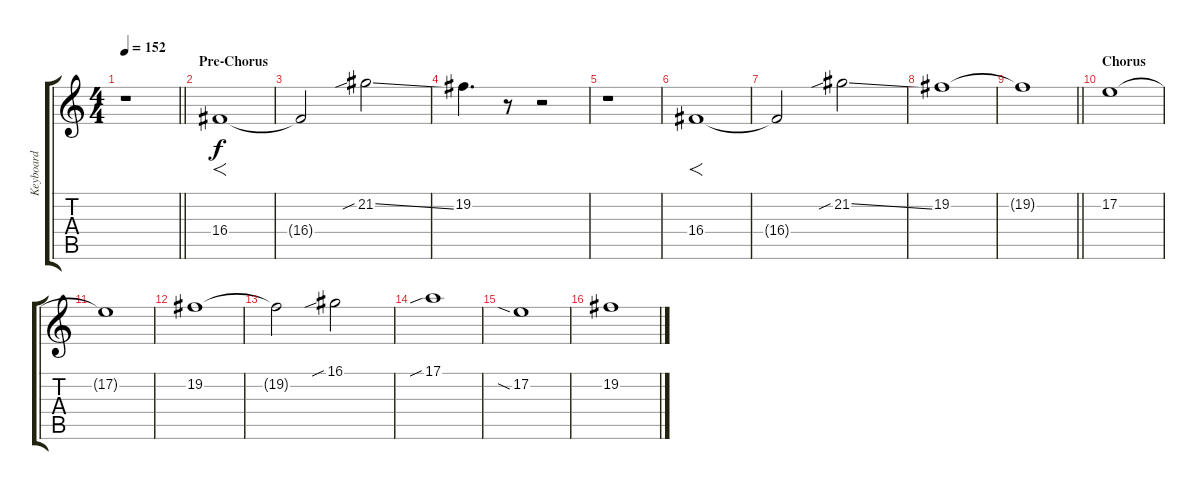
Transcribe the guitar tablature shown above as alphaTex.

\track ("Keyboard" "Keyboard") {instrument pad4choir}
\staff {score tabs}
\tuning (E4 B3 G3 D3 A2 E2) {hide}
\ts (4 4)
\tempo 152
\clef g2
\barLineRight lightlight
\ks c
r.1{dy f} |
\section ("" "Pre-Chorus")
16.4.1{f volume 9 instrument lead2sawtooth} |
16.4{t}.2 21.2{sib ss}.2 |
19.2.4{d} r.8 r.2 |
r.1 |
16.4.1{f} |
16.4{t}.2 21.2{sib ss}.2 |
19.2.1{volume 11} |
\barLineRight lightlight
19.2{t}.1 |
\section ("" "Chorus")
17.2.1 |
17.2{t}.1 |
19.2.1 |
19.2{t}.2 16.1{sib}.2 |
17.1{sib}.1 |
17.2{sia}.1 |
19.2.1
